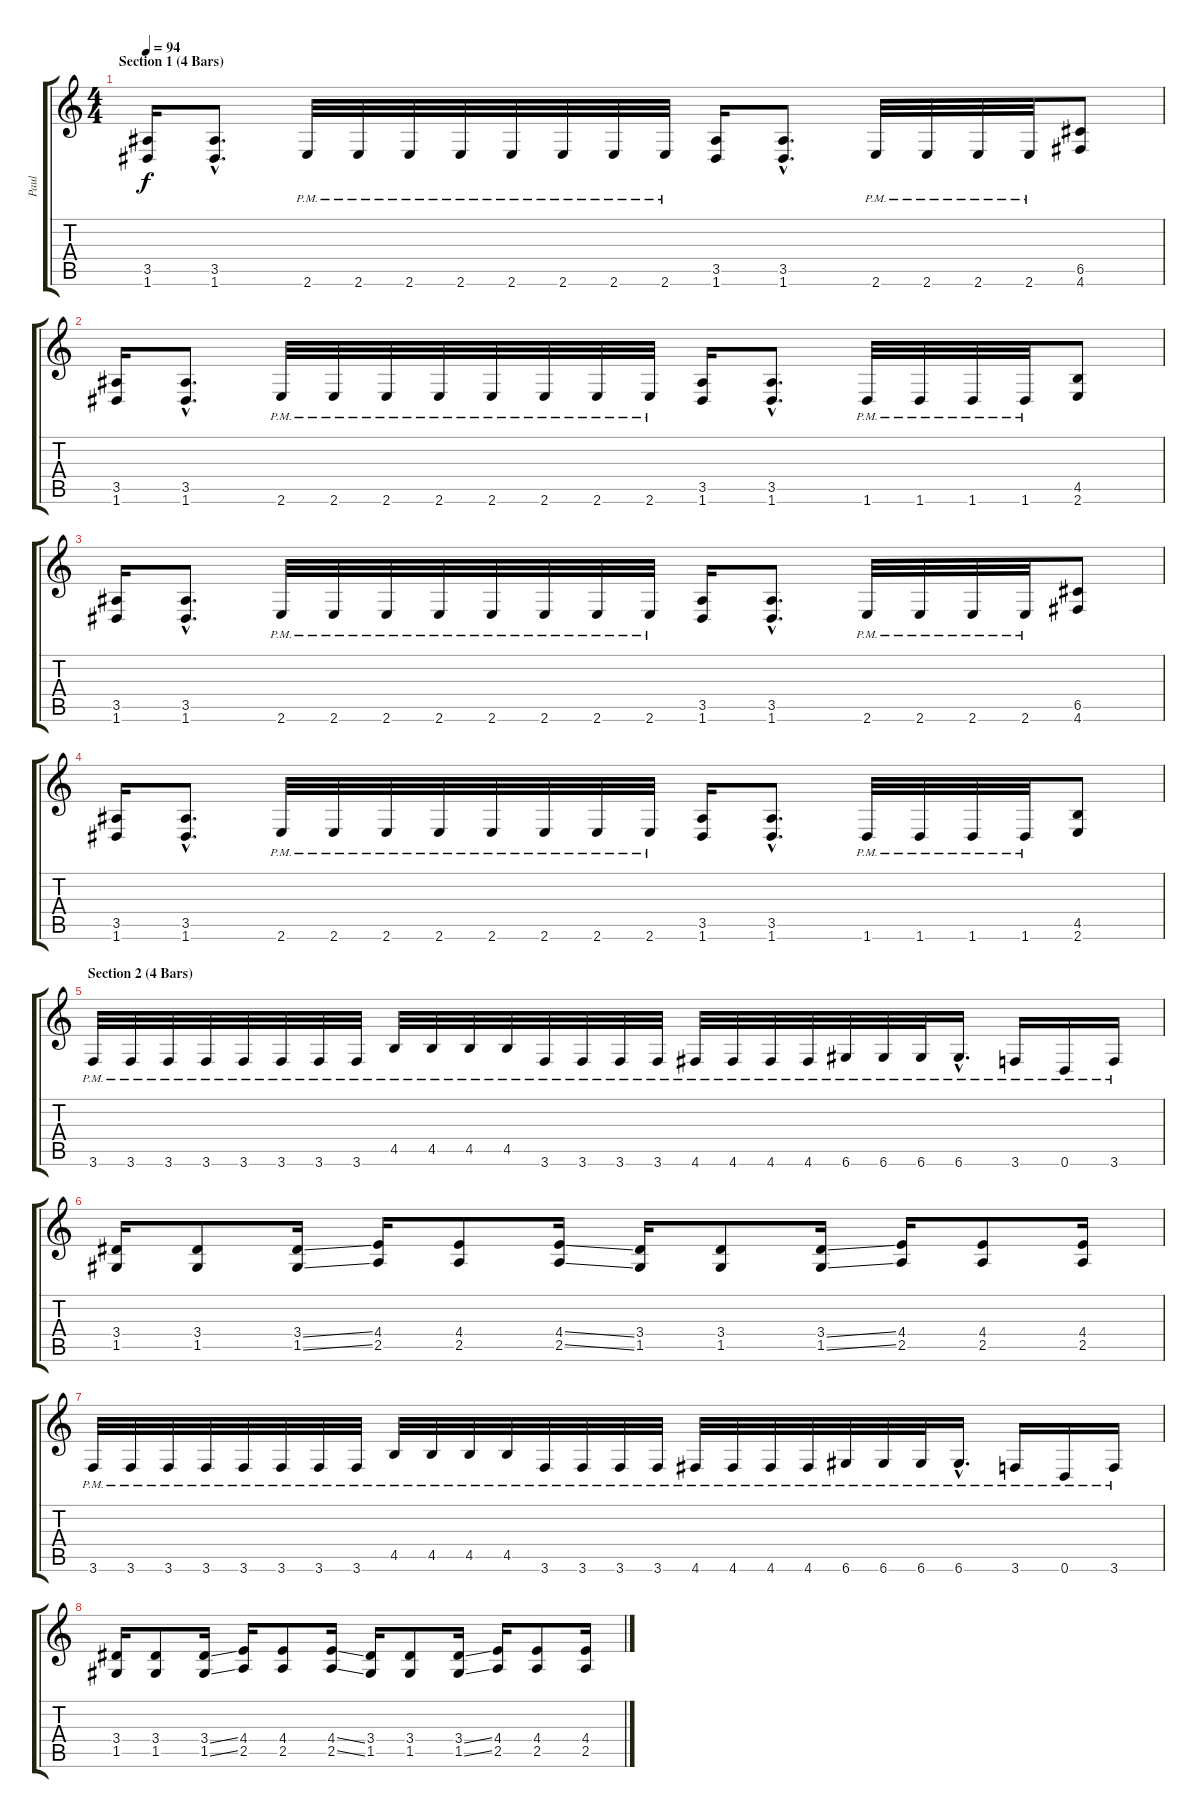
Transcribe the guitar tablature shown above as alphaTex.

\track ("Paul" "Paul") {instrument distortionguitar}
\staff {score tabs}
\tuning (D4 A3 F3 C3 G2 D2) {hide}
\ts (4 4)
\section ("" "Section 1 (4 Bars)")
\tempo 94
\clef g2
\ks c
(3.5 1.6).16{dy f} (3.5{hac} 1.6{hac}).8{d} 2.6{pm}.32 2.6{pm}.32 2.6{pm}.32 2.6{pm}.32 2.6{pm}.32 2.6{pm}.32 2.6{pm}.32 2.6{pm}.32 (3.5 1.6).16 (3.5{hac} 1.6{hac}).8{d} 2.6{pm}.32 2.6{pm}.32 2.6{pm}.32 2.6{pm}.32 (6.5 4.6).8 |
(3.5 1.6).16 (3.5{hac} 1.6{hac}).8{d} 2.6{pm}.32 2.6{pm}.32 2.6{pm}.32 2.6{pm}.32 2.6{pm}.32 2.6{pm}.32 2.6{pm}.32 2.6{pm}.32 (3.5 1.6).16 (3.5{hac} 1.6{hac}).8{d} 1.6{pm}.32 1.6{pm}.32 1.6{pm}.32 1.6{pm}.32 (4.5 2.6).8 |
(3.5 1.6).16 (3.5{hac} 1.6{hac}).8{d} 2.6{pm}.32 2.6{pm}.32 2.6{pm}.32 2.6{pm}.32 2.6{pm}.32 2.6{pm}.32 2.6{pm}.32 2.6{pm}.32 (3.5 1.6).16 (3.5{hac} 1.6{hac}).8{d} 2.6{pm}.32 2.6{pm}.32 2.6{pm}.32 2.6{pm}.32 (6.5 4.6).8 |
(3.5 1.6).16 (3.5{hac} 1.6{hac}).8{d} 2.6{pm}.32 2.6{pm}.32 2.6{pm}.32 2.6{pm}.32 2.6{pm}.32 2.6{pm}.32 2.6{pm}.32 2.6{pm}.32 (3.5 1.6).16 (3.5{hac} 1.6{hac}).8{d} 1.6{pm}.32 1.6{pm}.32 1.6{pm}.32 1.6{pm}.32 (4.5 2.6).8 |
\section ("" "Section 2 (4 Bars)")
3.6{pm}.32 3.6{pm}.32 3.6{pm}.32 3.6{pm}.32 3.6{pm}.32 3.6{pm}.32 3.6{pm}.32 3.6{pm}.32 4.5{pm}.32 4.5{pm}.32 4.5{pm}.32 4.5{pm}.32 3.6{pm}.32 3.6{pm}.32 3.6{pm}.32 3.6{pm}.32 4.6{pm}.32 4.6{pm}.32 4.6{pm}.32 4.6{pm}.32 6.6{pm}.32 6.6{pm}.32 6.6{pm}.32 6.6{hac pm}.16{d} 3.6{pm}.16 0.6{pm}.16 3.6{pm}.16 |
(3.4 1.5).16 (3.4 1.5).8 (3.4{ss} 1.5{ss}).16 (4.4 2.5).16 (4.4 2.5).8 (4.4{ss} 2.5{ss}).16 (3.4 1.5).16 (3.4 1.5).8 (3.4{ss} 1.5{ss}).16 (4.4 2.5).16 (4.4 2.5).8 (4.4 2.5).16 |
3.6{pm}.32 3.6{pm}.32 3.6{pm}.32 3.6{pm}.32 3.6{pm}.32 3.6{pm}.32 3.6{pm}.32 3.6{pm}.32 4.5{pm}.32 4.5{pm}.32 4.5{pm}.32 4.5{pm}.32 3.6{pm}.32 3.6{pm}.32 3.6{pm}.32 3.6{pm}.32 4.6{pm}.32 4.6{pm}.32 4.6{pm}.32 4.6{pm}.32 6.6{pm}.32 6.6{pm}.32 6.6{pm}.32 6.6{hac pm}.16{d} 3.6{pm}.16 0.6{pm}.16 3.6{pm}.16 |
(3.4 1.5).16 (3.4 1.5).8 (3.4{ss} 1.5{ss}).16 (4.4 2.5).16 (4.4 2.5).8 (4.4{ss} 2.5{ss}).16 (3.4 1.5).16 (3.4 1.5).8 (3.4{ss} 1.5{ss}).16 (4.4 2.5).16 (4.4 2.5).8 (4.4 2.5).16
